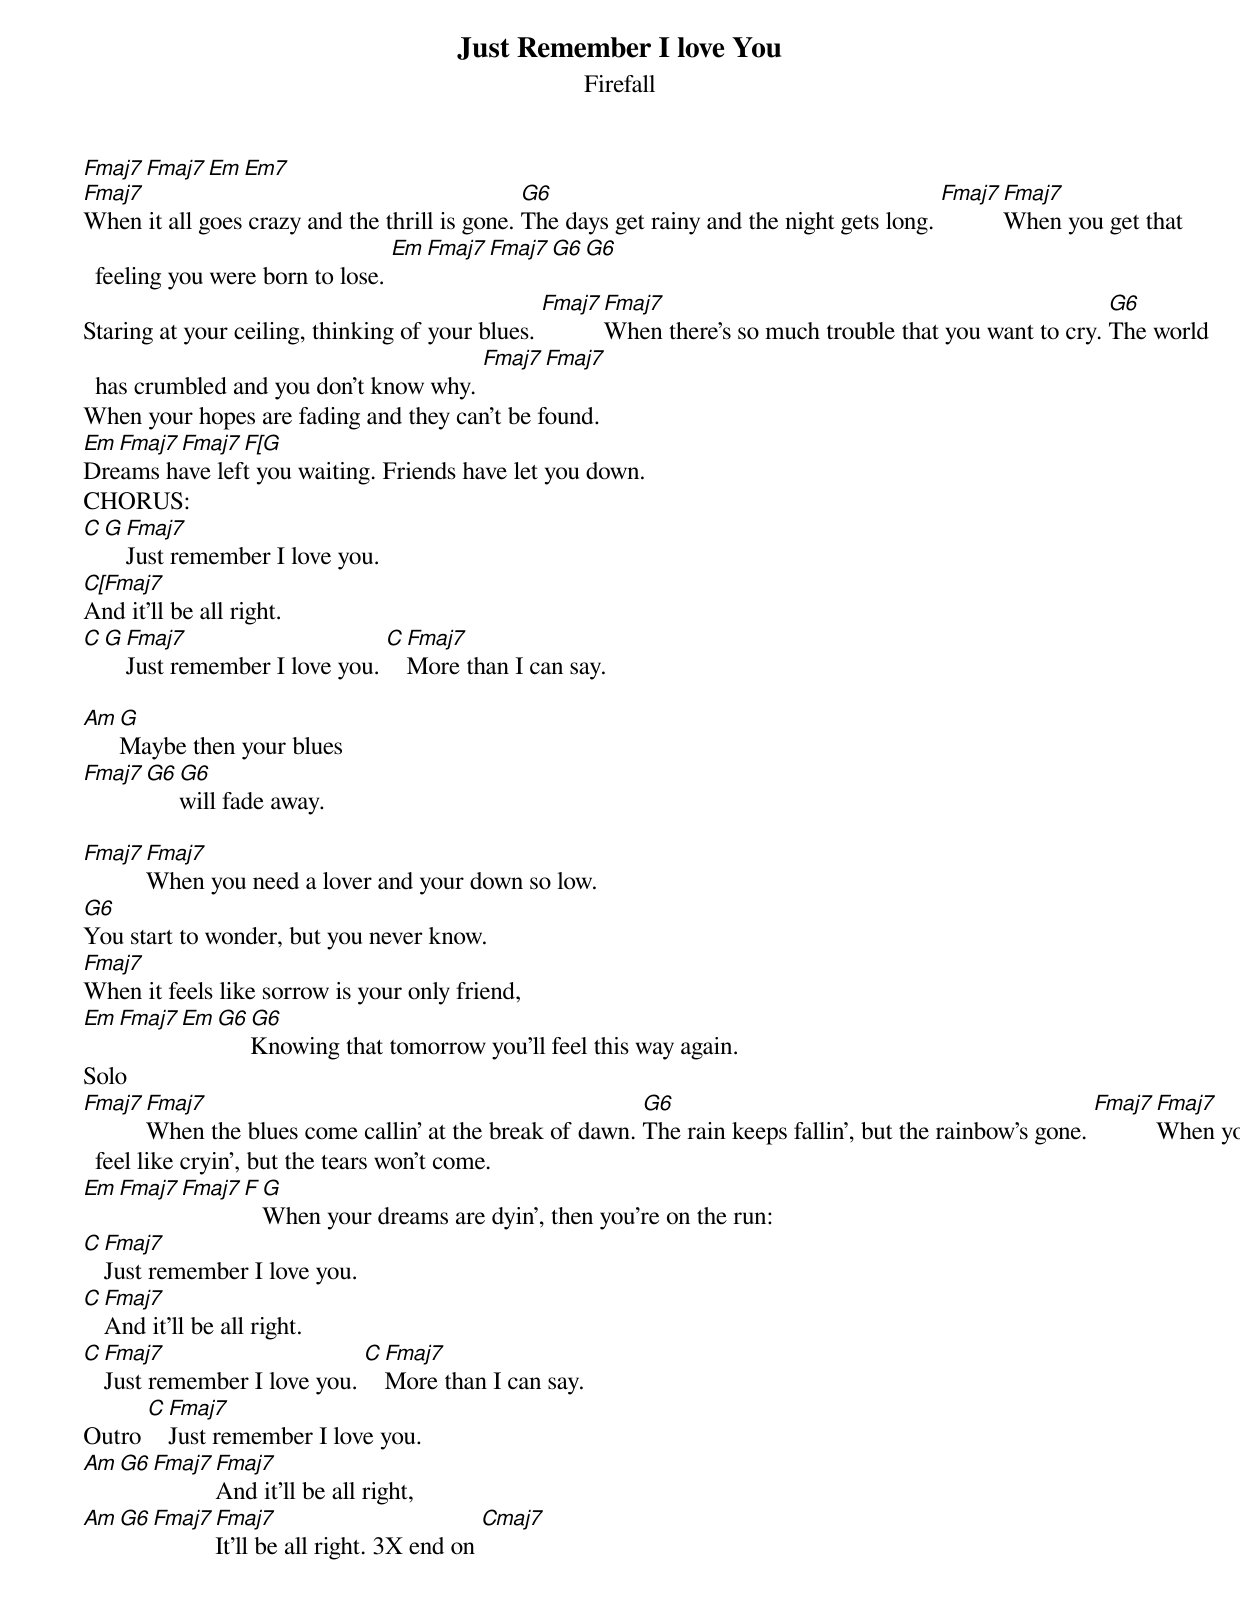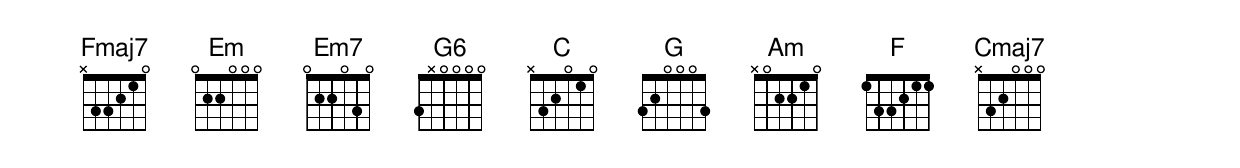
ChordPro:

{title:Just Remember I love You}
{subtitle:Firefall}

[Fmaj7][Fmaj7][Em][Em7]
[Fmaj7]When it all goes crazy and the thrill is gone. [G6]The days get rainy and the night gets long. [Fmaj7][Fmaj7]When you get that feeling you were born to lose. [Em][Fmaj7][Fmaj7][G6][G6]
Staring at your ceiling, thinking of your blues. [Fmaj7][Fmaj7]When there's so much trouble that you want to cry. [G6]The world has crumbled and you don't know why. [Fmaj7][Fmaj7]
When your hopes are fading and they can't be found.
[Em][Fmaj7][Fmaj7][F[G]
Dreams have left you waiting. Friends have let you down.
CHORUS:
[C][G][Fmaj7]Just remember I love you.
[C[Fmaj7]And it'll be all right.
[C][G][Fmaj7]Just remember I love you. [C][Fmaj7]More than I can say.

[Am][G]Maybe then your blues
[Fmaj7][G6][G6]will fade away.

[Fmaj7][Fmaj7]When you need a lover and your down so low.
[G6]You start to wonder, but you never know.
[Fmaj7]When it feels like sorrow is your only friend,
[Em][Fmaj7][Em][G6][G6]Knowing that tomorrow you'll feel this way again.
Solo
[Fmaj7][Fmaj7]When the blues come callin' at the break of dawn. [G6]The rain keeps fallin', but the rainbow's gone. [Fmaj7][Fmaj7]When you feel like cryin', but the tears won't come.
[Em][Fmaj7][Fmaj7][F][G]When your dreams are dyin', then you're on the run:
[C][Fmaj7]Just remember I love you.
[C][Fmaj7]And it'll be all right.
[C][Fmaj7]Just remember I love you. [C][Fmaj7]More than I can say.
Outro [C][Fmaj7]Just remember I love you.
[Am][G6][Fmaj7][Fmaj7]And it'll be all right,
[Am][G6][Fmaj7][Fmaj7]It'll be all right. 3X end on [Cmaj7]
